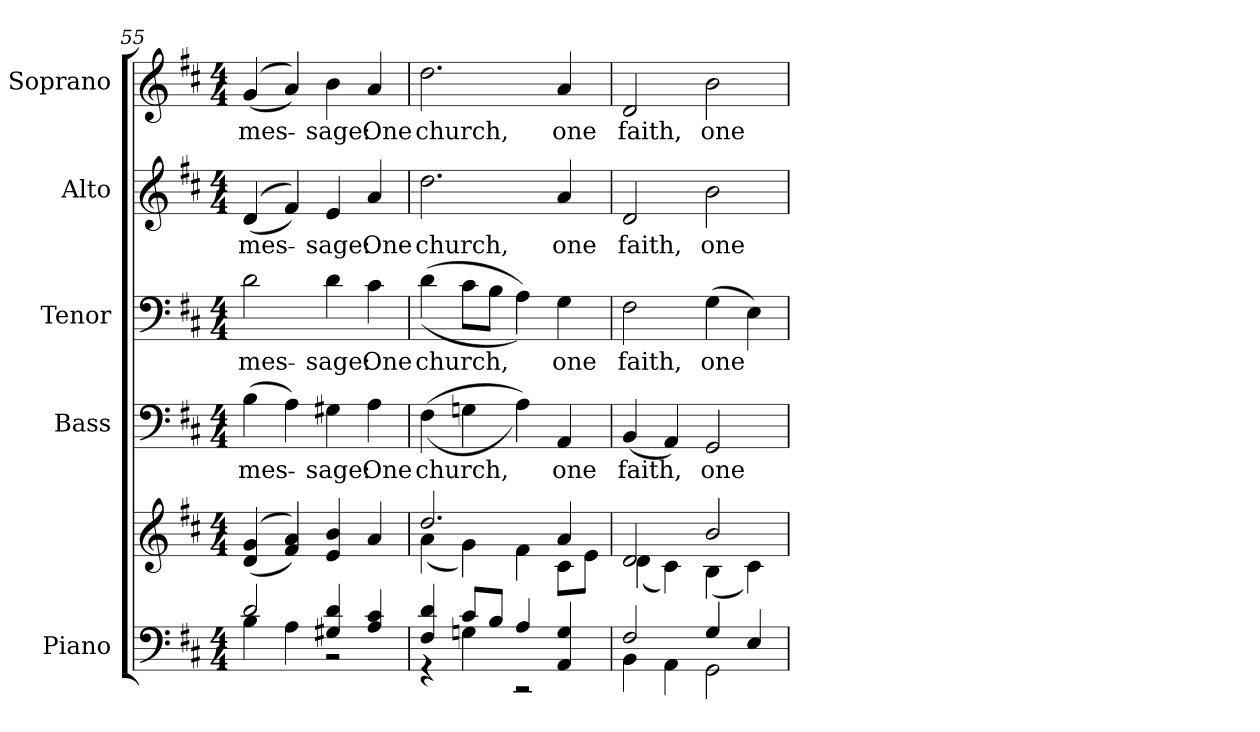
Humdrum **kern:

**kern	**kern	**kern	**text	**kern	**text	**kern	**text	**kern	**text
*part5	*part5	*part4	*part4	*part3	*part3	*part2	*part2	*part1	*part1
*staff6	*staff5	*staff4	*staff4	*staff3	*staff3	*staff2	*staff2	*staff1	*staff1
*I"Piano	*	*I"Bass	*	*I"Tenor	*	*I"Alto	*	*I"Soprano	*
*I'Pno.	*	*I'B.	*	*I'T.	*	*I'A.	*	*I'S.	*
*clefF4	*clefG2	*clefF4	*	*clefF4	*	*clefG2	*	*clefG2	*
*k[f#c#]	*k[f#c#]	*k[f#c#]	*	*k[f#c#]	*	*k[f#c#]	*	*k[f#c#]	*
*D:	*D:	*D:	*	*D:	*	*D:	*	*D:	*
*M4/4	*M4/4	*M4/4	*	*M4/4	*	*M4/4	*	*M4/4	*
=55	=55	=55	=55	=55	=55	=55	=55	=55	=55
*^	*	*	*	*	*	*	*	*	*
!	!	!	!	!LO:LY:b:color=#000000	!	!	!	!	!	!
!	!	!	!	!	!	!LO:LY:b:color=#000000	!	!	!	!
!	!	!	!	!	!	!	!	!LO:LY:b:color=#000000	!	!
!	!	!	!	!	!	!	!	!	!	!LO:LY:b:color=#000000
2di/	4Bi\	((4di/ 4gi	(4Bi\	mes-	2di\	mes-	((4di/	mes-	((4gi/	mes-
.	4Ai\	4f#i/ 4ai))	4Ai\)	.	.	.	4f#i/))	.	4ai/))	.
!	!	!	!	!LO:LY:b:color=#000000	!	!	!	!	!	!
!	!	!	!	!	!	!LO:LY:b:color=#000000	!	!	!	!
!	!	!	!	!	!	!	!	!LO:LY:b:color=#000000	!	!
!	!	!	!	!	!	!	!	!	!	!LO:LY:b:color=#000000
4G#Xi/ 4di	2r	4ei/ 4bi	4G#Xi\	-sage:	4di\	-sage:	4ei/	-sage:	4bi\	-sage:
!	!	!	!	!LO:LY:b:color=#000000	!	!	!	!	!	!
!	!	!	!	!	!	!LO:LY:b:color=#000000	!	!	!	!
!	!	!	!	!	!	!	!	!LO:LY:b:color=#000000	!	!
!	!	!	!	!	!	!	!	!	!	!LO:LY:b:color=#000000
4Ai/ 4c#i	.	4ai/	4Ai\	One	4c#i\	One	4ai/	One	4ai/	One
!!LO:PB:g=z
=56	=56	=56	=56	=56	=56	=56	=56	=56	=56	=56
*	*	*^	*	*	*	*	*	*	*	*
!	!	!	!	!	!LO:LY:b:color=#000000	!	!	!	!	!	!
!	!	!	!	!	!	!	!LO:LY:b:color=#000000	!	!	!	!
!	!	!	!	!	!	!	!	!	!LO:LY:b:color=#000000	!	!
!	!	!	!	!	!	!	!	!	!	!	!LO:LY:b:color=#000000
4F#i/ 4di	4r	2.ddi/	(4ai\	((4F#i\	church,	((4di\	church,	2.ddi\	church,	2.ddi\	church,
8c#i/L	4Gni\	.	4gi\)	4Gni\	.	8c#i\L	.	.	.	.	.
8Bi/J	.	.	.	.	.	8Bi\J	.	.	.	.	.
4Ai/	2r	.	4f#i\	4Ai\))	.	4Ai\))	.	.	.	.	.
!	!	!	!	!	!LO:LY:b:color=#000000	!	!	!	!	!	!
!	!	!	!	!	!	!	!LO:LY:b:color=#000000	!	!	!	!
!	!	!	!	!	!	!	!	!	!LO:LY:b:color=#000000	!	!
!	!	!	!	!	!	!	!	!	!	!	!LO:LY:b:color=#000000
4AAi/ 4Gi	.	4ai/	8c#i\L	4AAi/	one	4Gi\	one	4ai/	one	4ai/	one
.	.	.	8ei\J	.	.	.	.	.	.	.	.
=57	=57	=57	=57	=57	=57	=57	=57	=57	=57	=57	=57
!	!	!	!	!	!LO:LY:b:color=#000000	!	!	!	!	!	!
!	!	!	!	!	!	!	!LO:LY:b:color=#000000	!	!	!	!
!	!	!	!	!	!	!	!	!	!LO:LY:b:color=#000000	!	!
!	!	!	!	!	!	!	!	!	!	!	!LO:LY:b:color=#000000
2F#i/	4BBi\	2di/	(4di\	(4BBi/	faith,	2F#i\	faith,	2di/	faith,	2di/	faith,
.	4AAi\	.	4c#i\)	4AAi/)	.	.	.	.	.	.	.
!	!	!	!	!	!LO:LY:b:color=#000000	!	!	!	!	!	!
!	!	!	!	!	!	!	!LO:LY:b:color=#000000	!	!	!	!
!	!	!	!	!	!	!	!	!	!LO:LY:b:color=#000000	!	!
!	!	!	!	!	!	!	!	!	!	!	!LO:LY:b:color=#000000
4Gi/	2GGi\	2bi/	(4Bi\	2GGi/	one	(4Gi\	one	2bi\	one	2bi\	one
4Ei/	.	.	4c#i\)	.	.	4Ei\)	.	.	.	.	.
*v	*v	*	*	*	*	*	*	*	*	*	*
*	*v	*v	*	*	*	*	*	*	*	*
=	=	=	=	=	=	=	=	=	=
*-	*-	*-	*-	*-	*-	*-	*-	*-	*-
